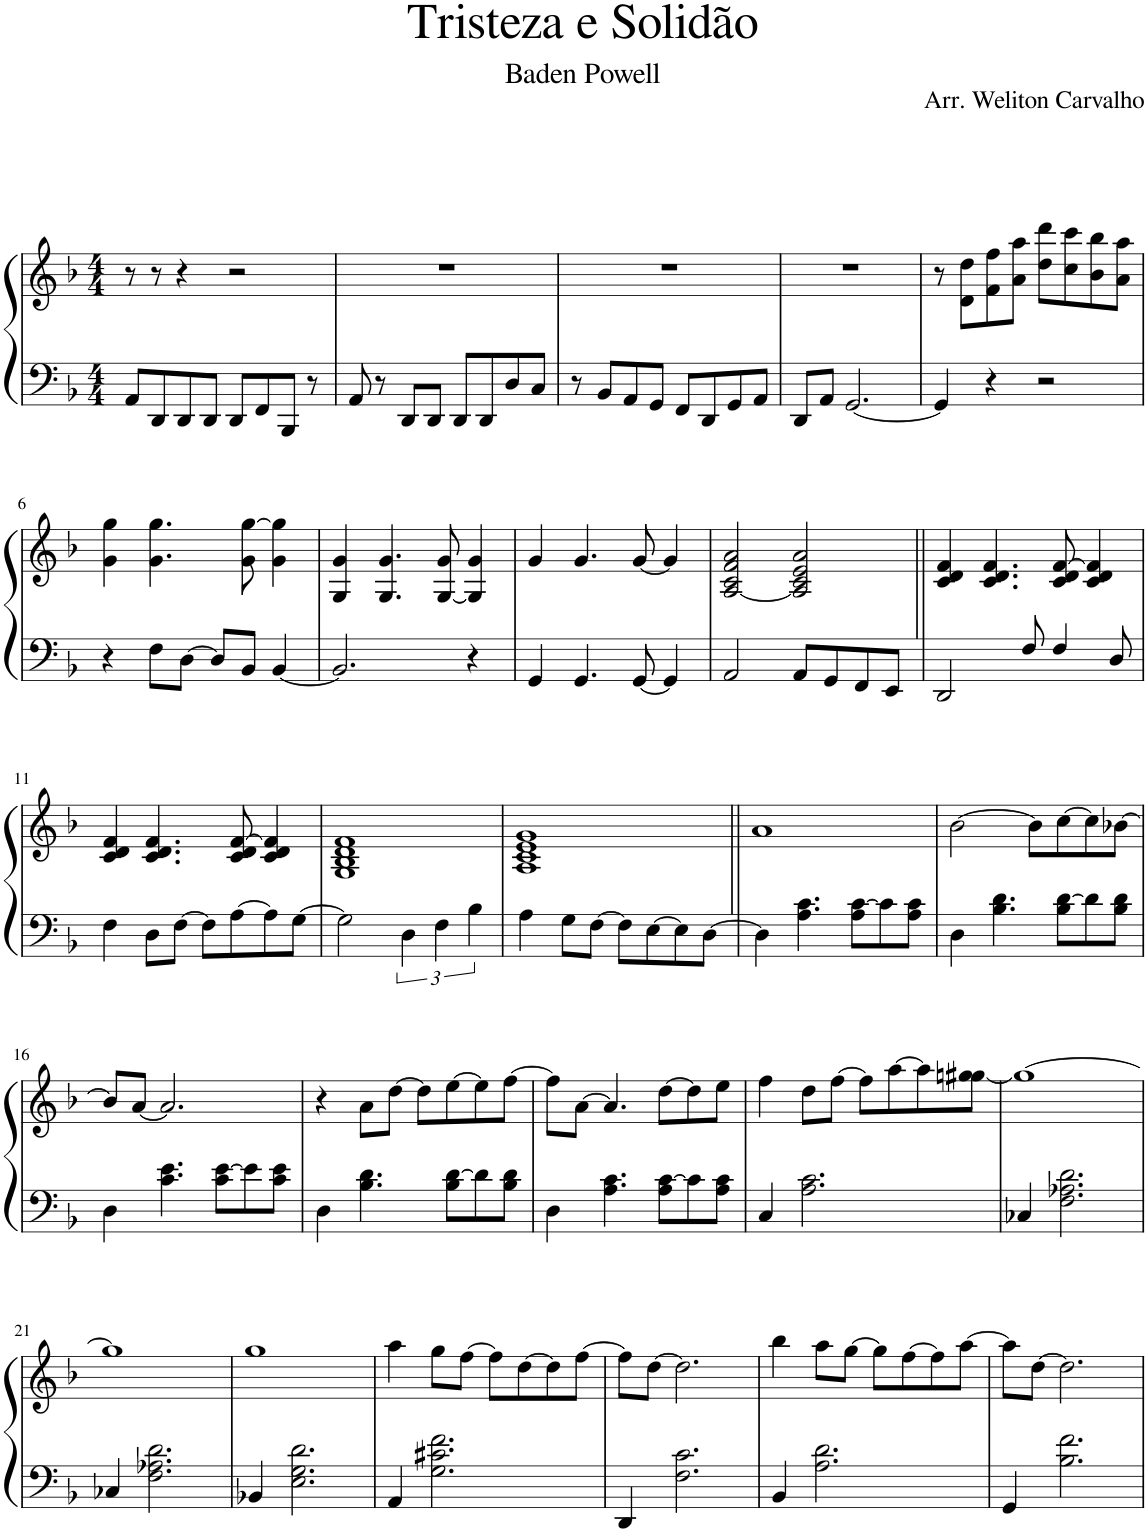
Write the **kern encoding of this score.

**kern	**kern
*part1	*part1
*staff2	*staff1
*I"Piano	*
*I'Pno.	*
*clefF4	*clefG2
*k[b-]	*k[b-]
*M4/4	*M4/4
=1	=1
8AA/L	8r
8DD/	8r
8DD/	4r
8DD/J	.
8DD/L	2r
8FF/	.
8BBB-/J	.
8r	.
=2	=2
8AA/	1r
8r	.
8DD/L	.
8DD/J	.
8DD/L	.
8DD/	.
8D/	.
8C/J	.
=3	=3
8r	1r
8BB-/L	.
8AA/	.
8GG/J	.
8FF/L	.
8DD/	.
8GG/	.
8AA/J	.
=4	=4
8DD/L	1r
8AA/J	.
[2.GG/	.
=5	=5
4GG/]	8r
.	8d\ 8dd\L
4r	8f\ 8ff\
.	8a\ 8aa\J
2r	8dd\ 8ddd\L
.	8cc\ 8ccc\
.	8b-\ 8bb-\
.	8a\ 8aa\J
!!LO:LB:g=z
=6	=6
4r	4g\ 4gg\
8F\L	4.g\ 4.gg\
[8D\J	.
8D/L]	.
8BB-/J	8g\ [8gg\
[4BB-/	4g\ 4gg\]
=7	=7
2.BB-/]	4G/ 4g/
.	4.G/ 4.g/
.	[8G/ 8g/
4r	4G/] 4g/
=8	=8
4GG/	4g/
4.GG/	4.g/
[8GG/	[8g/
4GG/]	4g/]
=9	=9
2AA/	[2A/ 2c/ 2f/ 2a/
8AA/L	2A/] 2c/ 2e/ 2a/
8GG/	.
8FF/	.
8EE/J	.
=10||	=10||
2DD/	4c/ 4d/ 4f/
.	4.c/ 4.d/ 4.f/
8F/	.
4F/	8c/ 8d/ [8f/
.	4c/ 4d/ 4f/]
8D/	.
!!LO:LB:g=z
=11	=11
4F\	4c/ 4d/ 4f/
8D\L	4.c/ 4.d/ 4.f/
[8F\J	.
8F\L]	.
[8A\	8c/ 8d/ [8f/
8A\]	4c/ 4d/ 4f/]
[8G\J	.
=12	=12
2G\]	1G 1B- 1d 1f
6D\	.
6F\	.
6B-\	.
=13	=13
4A\	1A 1c 1e 1g
8G\L	.
[8F\J	.
8F\L]	.
[8E\	.
8E\]	.
[8D\J	.
=14||	=14||
4D\]	1a
4.A\ 4.c\	.
8A\ [8c\L	.
8c\]	.
8A\ 8c\J	.
=15	=15
4D\	[2b-\
4.B-\ 4.d\	.
.	8b-\L]
8B-\ [8d\L	[8cc\
8d\]	8cc\]
8B-\ 8d\J	[8b-X\J
!!LO:LB:g=z
=16	=16
4D\	8b-/L]
.	[8a/J
4.c\ 4.e\	2.a/]
8c\ [8e\L	.
8e\]	.
8c\ 8e\J	.
=17	=17
4D\	4r
4.B-\ 4.d\	8a\L
.	[8dd\J
.	8dd\L]
8B-\ [8d\L	[8ee\
8d\]	8ee\]
8B-\ 8d\J	[8ff\J
=18	=18
4D\	8ff\L]
.	[8a\J
4.A\ 4.c\	4.a/]
8A\ [8c\L	[8dd\L
8c\]	8dd\]
8A\ 8c\J	8ee\J
=19	=19
4C/	4ff\
2.A\ 2.c\	8dd\L
.	[8ff\J
.	8ff\L]
.	[8aa\
.	8aa\]
.	[8ggn\ 8gg#X\J
=20	=20
4C-X/	1gg_
2.F\ 2.A-X\ 2.d\	.
!!LO:LB:g=z
=21	=21
4C-X/	1gg]
2.F\ 2.A-X\ 2.d\	.
=22	=22
4BB-X/	1gg
2.E\ 2.G\ 2.d\	.
=23	=23
4AA/	4aa\
2.G\ 2.c#X\ 2.f\	8gg\L
.	[8ff\J
.	8ff\L]
.	[8dd\
.	8dd\]
.	[8ff\J
=24	=24
4DD/	8ff\L]
.	[8dd\J
2.F\ 2.c\	2.dd\]
=25	=25
4BB-/	4bb-\
2.A\ 2.d\	8aa\L
.	[8gg\J
.	8gg\L]
.	[8ff\
.	8ff\]
.	[8aa\J
=26	=26
4GG/	8aa\L]
.	[8dd\J
2.B-\ 2.f\	2.dd\]
=	=
*-	*-
